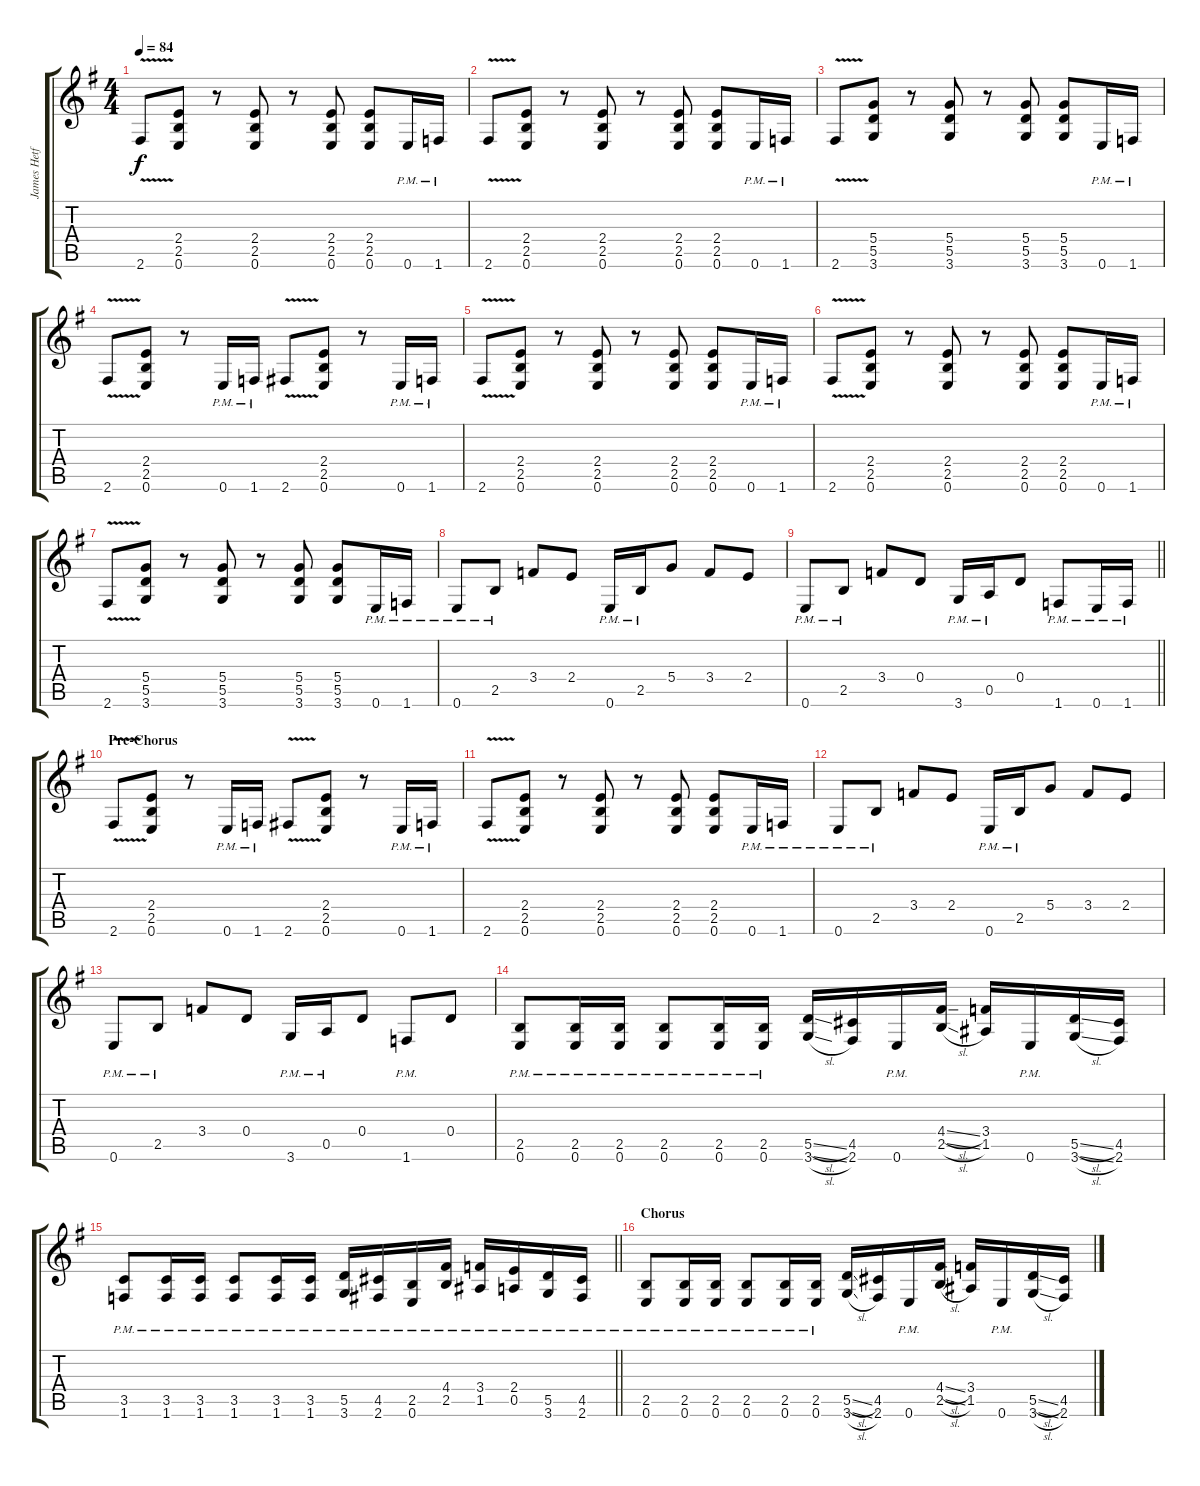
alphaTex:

\track ("James Hetfield" "James Hetf") {instrument distortionguitar}
\staff {score tabs}
\tuning (E4 B3 G3 D3 A2 E2) {hide}
\ts (4 4)
\tempo 84
\clef g2
\ks eminor
2.6{v}.8{dy f} (2.4 2.5 0.6).8 r.8 (2.4 2.5 0.6).8 r.8 (2.4 2.5 0.6).8 (2.4 2.5 0.6).8 0.6{pm}.16 1.6{pm}.16 |
2.6{v}.8 (2.4 2.5 0.6).8 r.8 (2.4 2.5 0.6).8 r.8 (2.4 2.5 0.6).8 (2.4 2.5 0.6).8 0.6{pm}.16 1.6{pm}.16 |
2.6{v}.8 (5.4 5.5 3.6).8 r.8 (5.4 5.5 3.6).8 r.8 (5.4 5.5 3.6).8 (5.4 5.5 3.6).8 0.6{pm}.16 1.6{pm}.16 |
2.6{v}.8 (2.4 2.5 0.6).8 r.8 0.6{pm}.16 1.6{pm}.16 2.6{v}.8 (2.4 2.5 0.6).8 r.8 0.6{pm}.16 1.6{pm}.16 |
2.6{v}.8 (2.4 2.5 0.6).8 r.8 (2.4 2.5 0.6).8 r.8 (2.4 2.5 0.6).8 (2.4 2.5 0.6).8 0.6{pm}.16 1.6{pm}.16 |
2.6{v}.8 (2.4 2.5 0.6).8 r.8 (2.4 2.5 0.6).8 r.8 (2.4 2.5 0.6).8 (2.4 2.5 0.6).8 0.6{pm}.16 1.6{pm}.16 |
2.6{v}.8 (5.4 5.5 3.6).8 r.8 (5.4 5.5 3.6).8 r.8 (5.4 5.5 3.6).8 (5.4 5.5 3.6).8 0.6{pm}.16 1.6{pm}.16 |
0.6{pm}.8 2.5{pm}.8 3.4.8 2.4.8 0.6{pm}.16 2.5{pm}.16 5.4.8 3.4.8 2.4.8 |
\barLineRight lightlight
0.6{pm}.8 2.5{pm}.8 3.4.8 0.4.8 3.6{pm}.16 0.5{pm}.16 0.4.8 1.6{pm}.8 0.6{pm}.16 1.6{pm}.16 |
\section ("" "Pre-Chorus")
2.6{v}.8 (2.4 2.5 0.6).8 r.8 0.6{pm}.16 1.6{pm}.16 2.6{v}.8 (2.4 2.5 0.6).8 r.8 0.6{pm}.16 1.6{pm}.16 |
2.6{v}.8 (2.4 2.5 0.6).8 r.8 (2.4 2.5 0.6).8 r.8 (2.4 2.5 0.6).8 (2.4 2.5 0.6).8 0.6{pm}.16 1.6{pm}.16 |
0.6{pm}.8 2.5{pm}.8 3.4.8 2.4.8 0.6{pm}.16 2.5{pm}.16 5.4.8 3.4.8 2.4.8 |
0.6{pm}.8 2.5{pm}.8 3.4.8 0.4.8 3.6{pm}.16 0.5{pm}.16 0.4.8 1.6{pm}.8 0.4.8 |
(2.5{pm} 0.6{pm}).8 (2.5{pm} 0.6{pm}).16 (2.5{pm} 0.6{pm}).16 (2.5{pm} 0.6{pm}).8 (2.5{pm} 0.6{pm}).16 (2.5{pm} 0.6{pm}).16 (5.5{sl} 3.6{sl}).16 (4.5 2.6).16 0.6{pm}.16 (4.4{sl} 2.5{sl}).16 (3.4 1.5).16 0.6{pm}.16 (5.5{sl} 3.6{sl}).16 (4.5 2.6).16 |
\barLineRight lightlight
(3.5{pm} 1.6{pm}).8 (3.5{pm} 1.6{pm}).16 (3.5{pm} 1.6{pm}).16 (3.5{pm} 1.6{pm}).8 (3.5{pm} 1.6{pm}).16 (3.5{pm} 1.6{pm}).16 (5.5{pm} 3.6{pm}).16 (4.5{pm} 2.6{pm}).16 (2.5{pm} 0.6{pm}).16 (4.4{pm} 2.5{pm}).16 (3.4{pm} 1.5{pm}).16 (2.4{pm} 0.5{pm}).16 (5.5{pm} 3.6{pm}).16 (4.5{pm} 2.6{pm}).16 |
\section ("" "Chorus")
(2.5{pm} 0.6{pm}).8 (2.5{pm} 0.6{pm}).16 (2.5{pm} 0.6{pm}).16 (2.5{pm} 0.6{pm}).8 (2.5{pm} 0.6{pm}).16 (2.5{pm} 0.6{pm}).16 (5.5{sl} 3.6{sl}).16 (4.5 2.6).16 0.6{pm}.16 (4.4{sl} 2.5{sl}).16 (3.4 1.5).16 0.6{pm}.16 (5.5{sl} 3.6{sl}).16 (4.5 2.6).16
